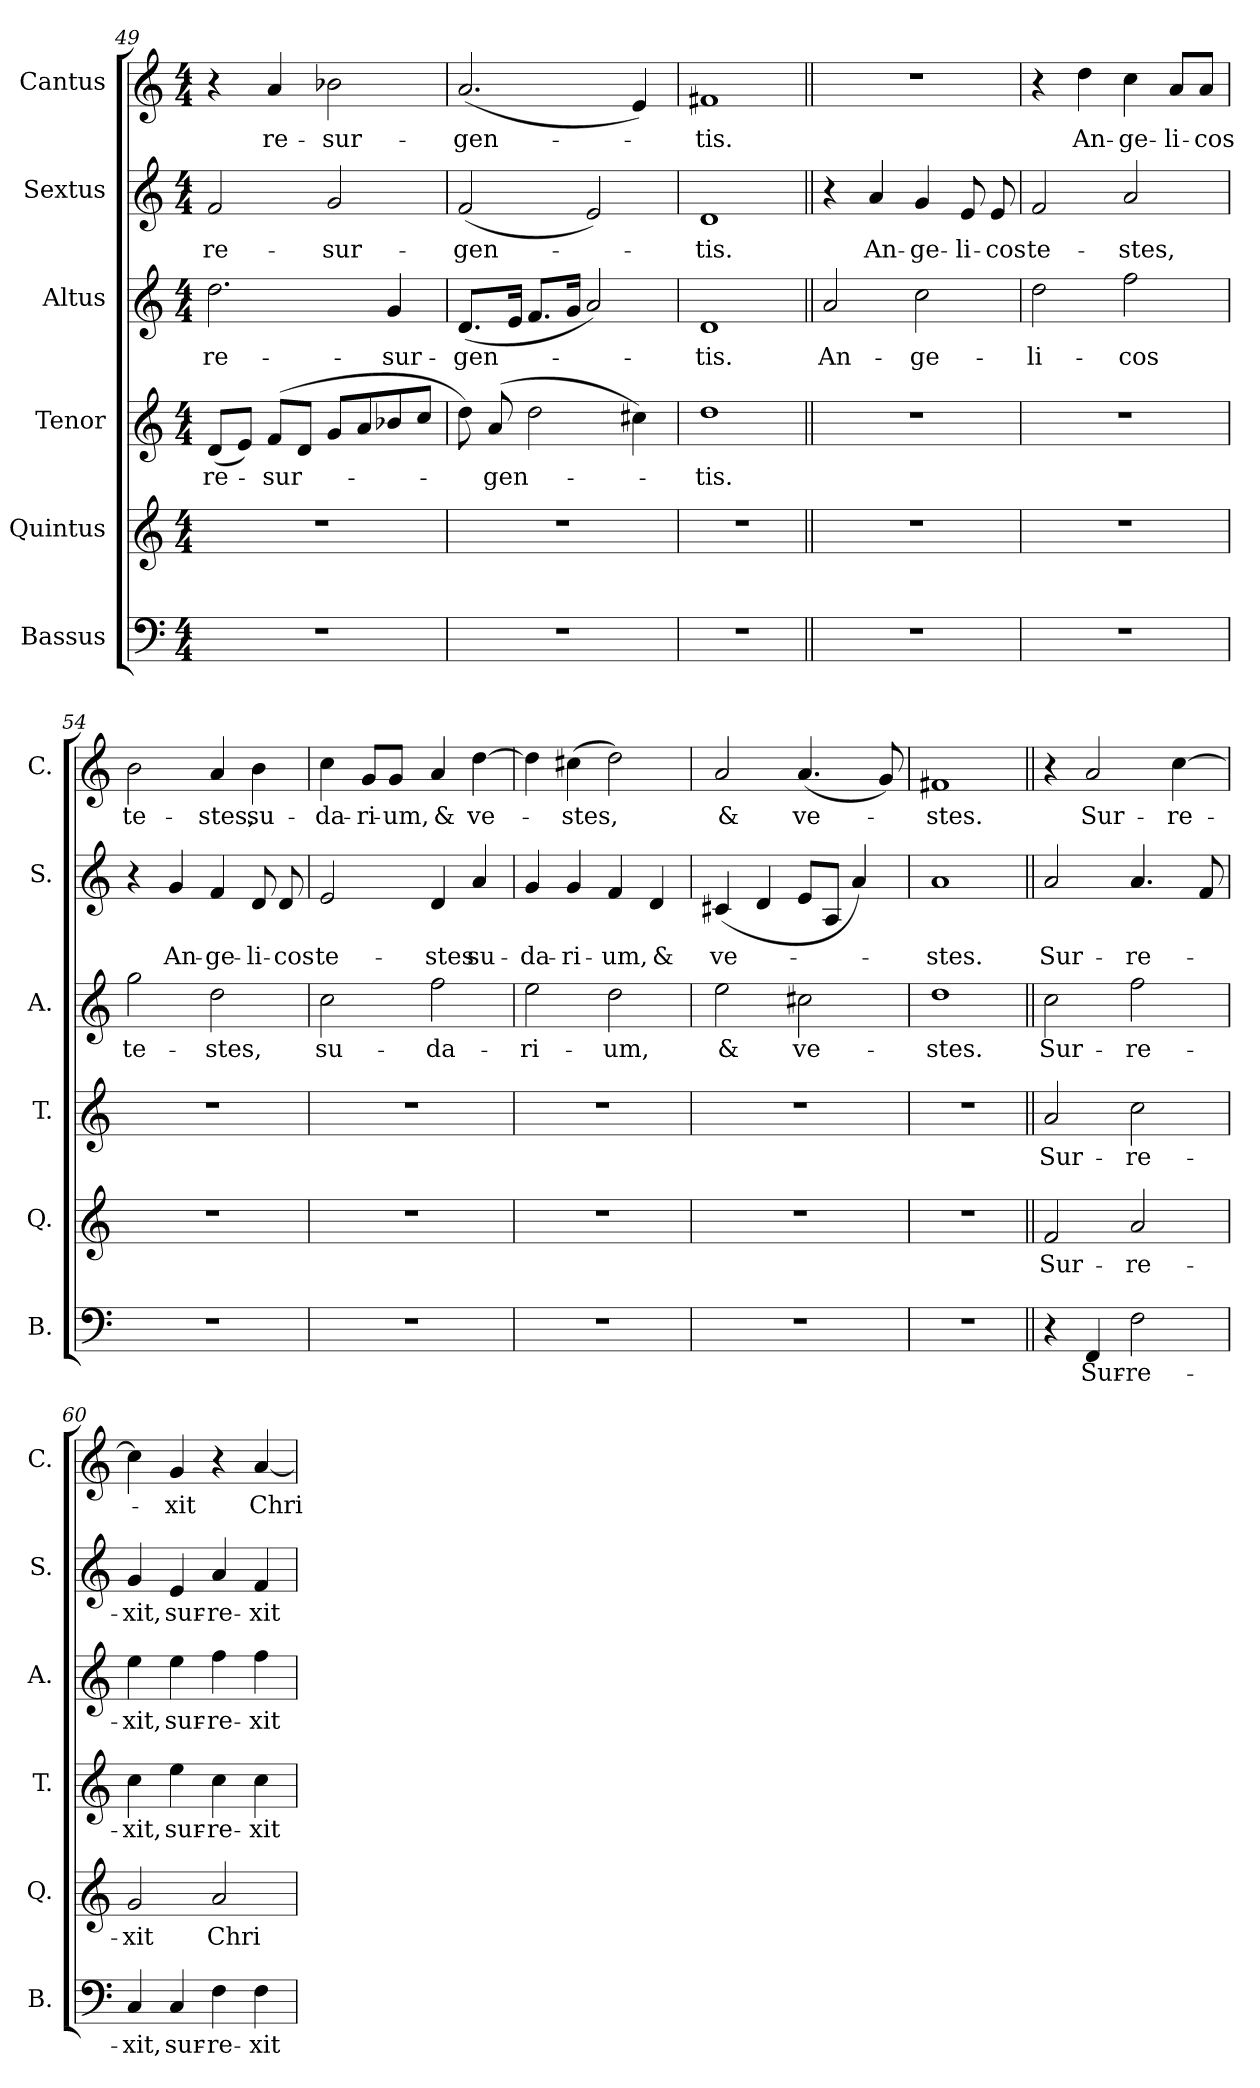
**kern	**text	**kern	**text	**kern	**text	**kern	**text	**kern	**text	**kern	**text
*part6	*part6	*part5	*part5	*part4	*part4	*part3	*part3	*part2	*part2	*part1	*part1
*staff6	*staff6	*staff5	*staff5	*staff4	*staff4	*staff3	*staff3	*staff2	*staff2	*staff1	*staff1
*I"Bassus	*	*I"Quintus	*	*I"Tenor	*	*I"Altus	*	*I"Sextus	*	*I"Cantus	*
*I'B.	*	*I'Q.	*	*I'T.	*	*I'A.	*	*I'S.	*	*I'C.	*
!!LO:LB:g=z
*clefF4	*	*clefG2	*	*clefG2	*	*clefG2	*	*clefG2	*	*clefG2	*
*	*	*ITrd7c12	*	*ITrd7c12	*	*ITrd7c12	*	*	*	*	*
*k[]	*	*k[]	*	*k[]	*	*k[]	*	*k[]	*	*k[]	*
*C:	*	*C:	*	*C:	*	*C:	*	*C:	*	*C:	*
*M4/4	*	*M4/4	*	*M4/4	*	*M4/4	*	*M4/4	*	*M4/4	*
=49	=49	=49	=49	=49	=49	=49	=49	=49	=49	=49	=49
!	!	!	!	!	!LO:LY:b	!	!LO:LY:b	!	!LO:LY:b	!	!
1r	.	1r	.	(<8D/L	re-	2.d\	re-	2f/	re-	4r	.
.	.	.	.	8E/J)	.	.	.	.	.	.	.
!	!	!	!	!	!LO:LY:b	!	!	!	!	!	!LO:LY:b
.	.	.	.	(<8F/L	-sur-	.	.	.	.	4a/	re-
.	.	.	.	8D/J	.	.	.	.	.	.	.
!	!	!	!	!	!	!	!	!	!LO:LY:b	!	!LO:LY:b
.	.	.	.	8G/L	.	.	.	2g/	-sur-	2b-i\	-sur-
.	.	.	.	8A/	.	.	.	.	.	.	.
!	!	!	!	!	!	!	!LO:LY:b	!	!	!	!
.	.	.	.	8B-i/	.	4G/	-sur-	.	.	.	.
.	.	.	.	8c/J	.	.	.	.	.	.	.
=50	=50	=50	=50	=50	=50	=50	=50	=50	=50	=50	=50
!	!	!	!	!	!	!	!LO:LY:b	!	!LO:LY:b	!	!LO:LY:b
1r	.	1r	.	8d\)	.	(<8.D/L	-gen-	(<2f/	-gen-	(<2.a/	-gen-
!	!	!	!	!	!LO:LY:b	!	!	!	!	!	!
.	.	.	.	(>8A/	-gen-	.	.	.	.	.	.
.	.	.	.	.	.	16E/Jk	.	.	.	.	.
.	.	.	.	2d\	.	8.F/L	.	.	.	.	.
.	.	.	.	.	.	16G/Jk	.	.	.	.	.
.	.	.	.	.	.	2A/)	.	2e/)	.	.	.
.	.	.	.	4c#X\)	.	.	.	.	.	4e/)	.
=51	=51	=51	=51	=51	=51	=51	=51	=51	=51	=51	=51
!	!	!	!	!	!LO:LY:b	!	!LO:LY:b	!	!LO:LY:b	!	!LO:LY:b
1r	.	1r	.	1d	-tis.	1D	-tis.	1d	-tis.	1f#X	-tis.
=52||	=52||	=52||	=52||	=52||	=52||	=52||	=52||	=52||	=52||	=52||	=52||
!	!	!	!	!	!	!	!LO:LY:b	!	!	!	!
1r	.	1r	.	1r	.	2A/	An-	4r	.	1r	.
!	!	!	!	!	!	!	!	!	!LO:LY:b	!	!
.	.	.	.	.	.	.	.	4a/	An-	.	.
!	!	!	!	!	!	!	!LO:LY:b	!	!LO:LY:b	!	!
.	.	.	.	.	.	2c\	-ge-	4g/	-ge-	.	.
!	!	!	!	!	!	!	!	!	!LO:LY:b	!	!
.	.	.	.	.	.	.	.	8e/	-li-	.	.
!	!	!	!	!	!	!	!	!	!LO:LY:b	!	!
.	.	.	.	.	.	.	.	8e/	-cos	.	.
=53	=53	=53	=53	=53	=53	=53	=53	=53	=53	=53	=53
!	!	!	!	!	!	!	!LO:LY:b	!	!LO:LY:b	!	!
1r	.	1r	.	1r	.	2d\	-li-	2f/	te-	4r	.
!	!	!	!	!	!	!	!	!	!	!	!LO:LY:b
.	.	.	.	.	.	.	.	.	.	4dd\	An-
!	!	!	!	!	!	!	!LO:LY:b	!	!LO:LY:b	!	!LO:LY:b
.	.	.	.	.	.	2f\	-cos	2a/	-stes,	4cc\	-ge-
!	!	!	!	!	!	!	!	!	!	!	!LO:LY:b
.	.	.	.	.	.	.	.	.	.	8a/L	-li-
!	!	!	!	!	!	!	!	!	!	!	!LO:LY:b
.	.	.	.	.	.	.	.	.	.	8a/J	-cos
=54	=54	=54	=54	=54	=54	=54	=54	=54	=54	=54	=54
!	!	!	!	!	!	!	!LO:LY:b	!	!	!	!LO:LY:b
1r	.	1r	.	1r	.	2g\	te-	4r	.	2b\	te-
!	!	!	!	!	!	!	!	!	!LO:LY:b	!	!
.	.	.	.	.	.	.	.	4g/	An-	.	.
!	!	!	!	!	!	!	!LO:LY:b	!	!LO:LY:b	!	!LO:LY:b
.	.	.	.	.	.	2d\	-stes,	4f/	-ge-	4a/	-stes,
!	!	!	!	!	!	!	!	!	!LO:LY:b	!	!LO:LY:b
.	.	.	.	.	.	.	.	8d/	-li-	4b\	su-
!	!	!	!	!	!	!	!	!	!LO:LY:b	!	!
.	.	.	.	.	.	.	.	8d/	-cos	.	.
!!LO:PB:g=z
=55	=55	=55	=55	=55	=55	=55	=55	=55	=55	=55	=55
!	!	!	!	!	!	!	!LO:LY:b	!	!LO:LY:b	!	!LO:LY:b
1r	.	1r	.	1r	.	2c\	su-	2e/	te-	4cc\	-da-
!	!	!	!	!	!	!	!	!	!	!	!LO:LY:b
.	.	.	.	.	.	.	.	.	.	8g/L	-ri-
!	!	!	!	!	!	!	!	!	!	!	!LO:LY:b
.	.	.	.	.	.	.	.	.	.	8g/J	-um,
!	!	!	!	!	!	!	!LO:LY:b	!	!LO:LY:b	!	!LO:LY:b
.	.	.	.	.	.	2f\	-da-	4d/	-stes	4a/	&
!	!	!	!	!	!	!	!	!	!LO:LY:b	!	!LO:LY:b
.	.	.	.	.	.	.	.	4a/	su-	[>4dd\	ve-
=56	=56	=56	=56	=56	=56	=56	=56	=56	=56	=56	=56
!	!	!	!	!	!	!	!LO:LY:b	!	!LO:LY:b	!	!
1r	.	1r	.	1r	.	2e\	-ri-	4g/	-da-	4dd\]	.
!	!	!	!	!	!	!	!	!	!LO:LY:b	!	!LO:LY:b
.	.	.	.	.	.	.	.	4g/	-ri-	(>4cc#X\	-stes,
!	!	!	!	!	!	!	!LO:LY:b	!	!LO:LY:b	!	!
.	.	.	.	.	.	2d\	-um,	4f/	-um,	2dd\)	.
!	!	!	!	!	!	!	!	!	!LO:LY:b	!	!
.	.	.	.	.	.	.	.	4d/	&	.	.
=57	=57	=57	=57	=57	=57	=57	=57	=57	=57	=57	=57
!	!	!	!	!	!	!	!LO:LY:b	!	!LO:LY:b	!	!LO:LY:b
1r	.	1r	.	1r	.	2e\	&	(<4c#X/	ve-	2a/	&
.	.	.	.	.	.	.	.	4d/	.	.	.
!	!	!	!	!	!	!	!LO:LY:b	!	!	!	!LO:LY:b
.	.	.	.	.	.	2c#X\	ve-	8e/L	.	(<4.a/	ve-
.	.	.	.	.	.	.	.	8A/J	.	.	.
.	.	.	.	.	.	.	.	4a/)	.	.	.
.	.	.	.	.	.	.	.	.	.	8g/)	.
=58	=58	=58	=58	=58	=58	=58	=58	=58	=58	=58	=58
!	!	!	!	!	!	!	!LO:LY:b	!	!LO:LY:b	!	!LO:LY:b
1r	.	1r	.	1r	.	1d	-stes.	1a	-stes.	1f#X	-stes.
!!LO:LB:g=z
=59||	=59||	=59||	=59||	=59||	=59||	=59||	=59||	=59||	=59||	=59||	=59||
!	!	!	!LO:LY:b	!	!LO:LY:b	!	!LO:LY:b	!	!LO:LY:b	!	!
4r	.	2F/	Sur-	2A/	Sur-	2c\	Sur-	2a/	Sur-	4r	.
!	!LO:LY:b	!	!	!	!	!	!	!	!	!	!LO:LY:b
4FF/	Sur-	.	.	.	.	.	.	.	.	2a/	Sur-
!	!LO:LY:b	!	!LO:LY:b	!	!LO:LY:b	!	!LO:LY:b	!	!LO:LY:b	!	!
2F\	-re-	2A/	-re-	2c\	-re-	2f\	-re-	4.a/	-re-	.	.
!	!	!	!	!	!	!	!	!	!	!	!LO:LY:b
.	.	.	.	.	.	.	.	.	.	[>4cc\	-re-
.	.	.	.	.	.	.	.	8f/	.	.	.
=60	=60	=60	=60	=60	=60	=60	=60	=60	=60	=60	=60
!	!LO:LY:b	!	!LO:LY:b	!	!LO:LY:b	!	!LO:LY:b	!	!LO:LY:b	!	!
4C/	-xit,	2G/	-xit	4c\	-xit,	4e\	-xit,	4g/	-xit,	4cc\]	.
!	!LO:LY:b	!	!	!	!LO:LY:b	!	!LO:LY:b	!	!LO:LY:b	!	!LO:LY:b
4C/	sur-	.	.	4e\	sur-	4e\	sur-	4e/	sur-	4g/	-xit
!	!LO:LY:b	!	!LO:LY:b	!	!LO:LY:b	!	!LO:LY:b	!	!LO:LY:b	!	!
4F\	-re-	2A/	Chri-	4c\	-re-	4f\	-re-	4a/	-re-	4r	.
!	!LO:LY:b	!	!	!	!LO:LY:b	!	!LO:LY:b	!	!LO:LY:b	!	!LO:LY:b
4F\	-xit	.	.	4c\	-xit	4f\	-xit	4f/	-xit	[<4a/	Chri-
=	=	=	=	=	=	=	=	=	=	=	=
*-	*-	*-	*-	*-	*-	*-	*-	*-	*-	*-	*-
